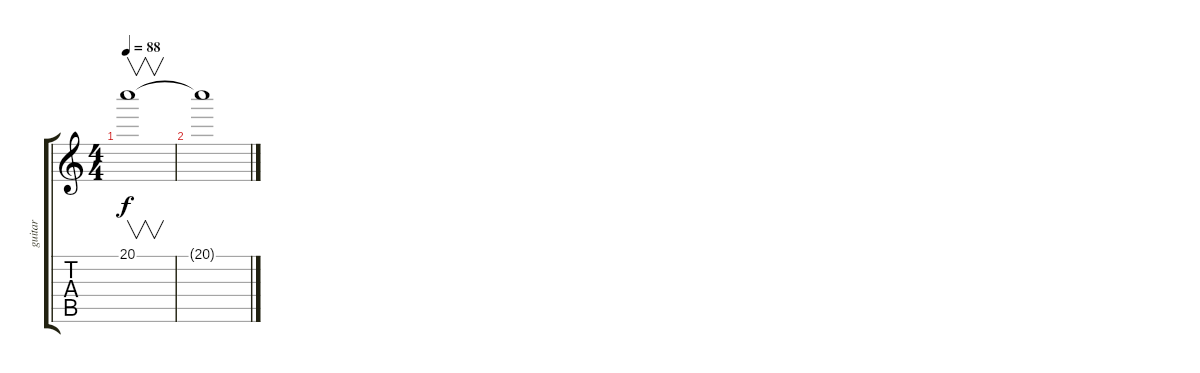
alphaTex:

\track ("guitar" "guitar") {instrument distortionguitar}
\staff {score tabs}
\tuning (E4 B3 G3 D3 A2 D2) {hide}
\ts (4 4)
\tempo 88
\clef g2
\ks c
20.1.1{v dy f} |
20.1{t}.1
